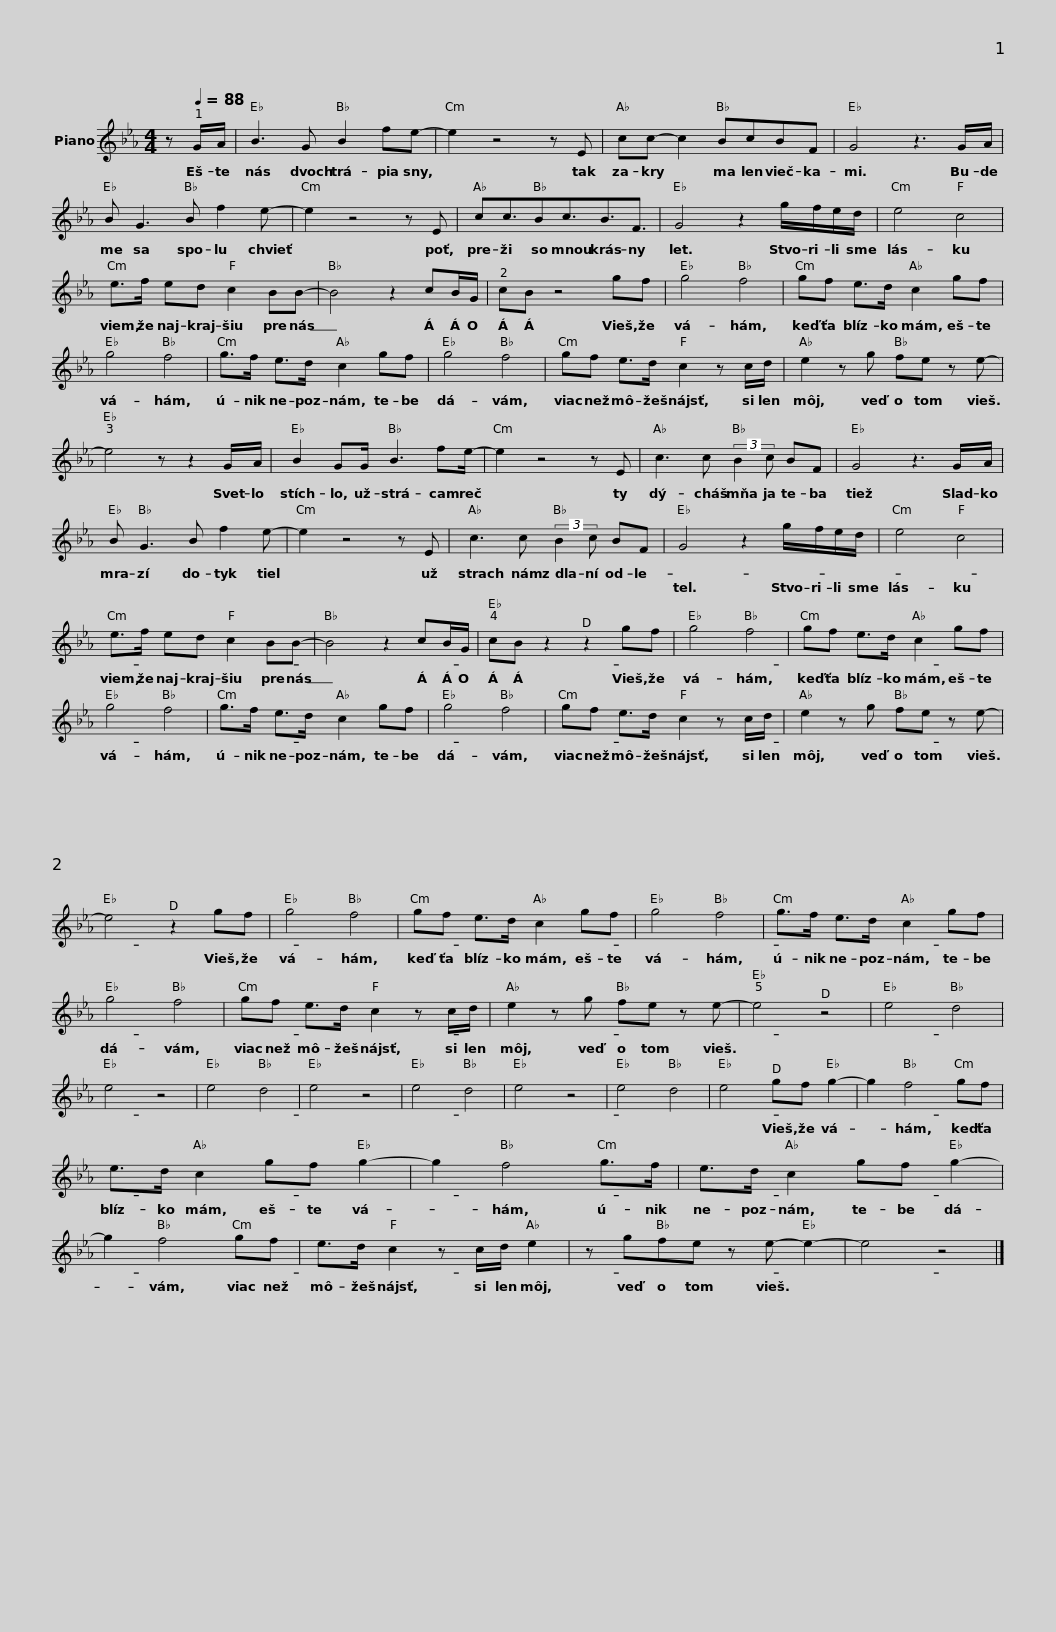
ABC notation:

X:1
L:1/8
M:4/4
I:linebreak $
K:Eb
V:1 treble
V:1
 z[Q:1/4=88] G/A/ | B3 G B2 fe- | e2 z4 z E | cc- c2 BcBF | G4 z3 G/A/ | %5
 B G3 B f2 e- | e2 z4 z E |$ cc3/2Bc3/2B3/2F3/2 | G4 z2 g/f/e/d/ | e4 c4 | %10
 e>f ed c2 BB- | B4 z2 cB/G/ | cB z4 gf |$ g4 f4 | gf e>d c2 gf | %15
 g4 f4 | g>f e>d c2 gf | g4 f4 | gf e>d c2 z c/d/ |$ e2 z g fe z e- | %20
 e4 z z2 G/A/ | B2 GG/ B3 fe/- | e2 z4 z E | c3 c (3:2:2B2 c BF | G4 z3 G/A/ |$ %25
 B G3 B f2 e- | e2 z4 z E | c3 c (3:2:2B2 c BF | G4 z2 g/f/e/d/ | e4 c4 | %30
 e>f ed c2 BB- |$ B4 z2 cB/G/ | cB z2 z2 gf | g4 f4 | gf e>d c2 gf | %35
 g4 f4 | g>f e>d c2 gf |$ g4 f4 | gf e>d c2 z c/d/ | e2 z g fe z e- | %40
 e4 z2 gf | g4 f4 |$ gf e>d c2 gf | g4 f4 | g>f e>d c2 gf | %45
 g4 f4 |$ gf e>d c2 z c/d/ | e2 z g fe z e- | e4 z4 |$ e4 d4 | %50
 e4 z4 | e4 d4 | e4 z4 | e4 d4 | e4 z4 | %55
 e4 d4 |$ e4 gf g2- | g2 f4 gf | e>d c2 gf g2- | g2 f4 g>f |$ %60
 e>d c2 gf g2- | g2 f4 gf | e>d c2 z c/d/ e2 |$ z gfe z e- e2- | e4 z4 |] %65
